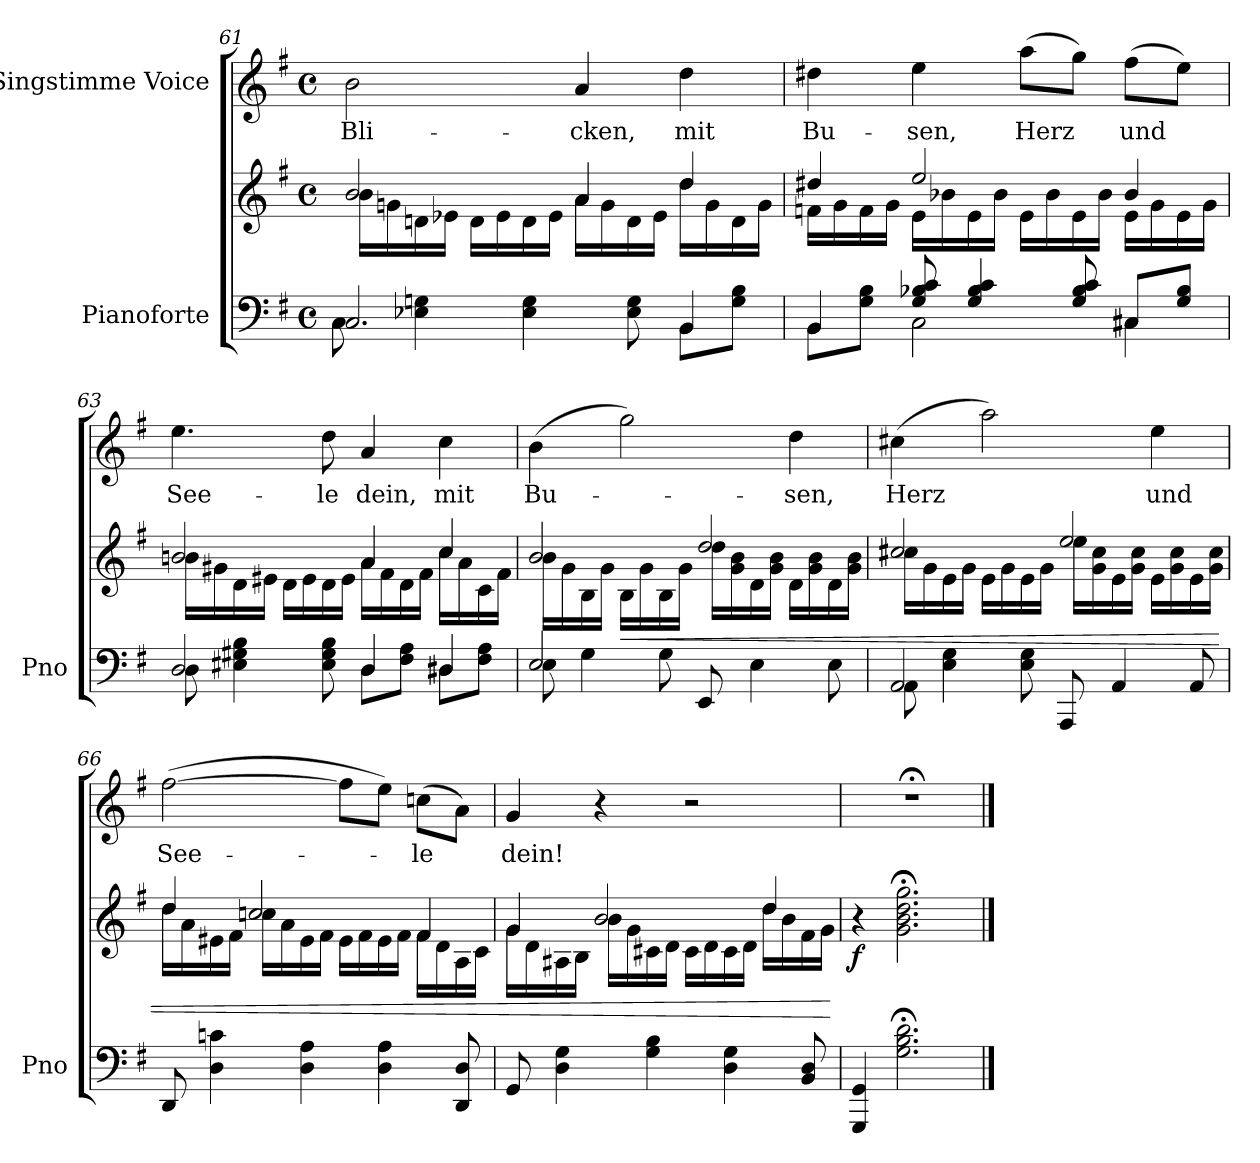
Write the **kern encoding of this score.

**kern	**kern	**dynam	**kern	**text
*part2	*part2	*part2	*part1	*part1
*staff3	*staff2	*staff2/3	*staff1	*staff1
*I"Pianoforte	*	*	*I"Singstimme Voice	*
*I'Pno	*	*	*	*
*clefF4	*clefG2	*	*clefG2	*
*k[f#]	*k[f#]	*	*k[f#]	*
*M4/4	*M4/4	*	*M4/4	*
*met(c)	*met(c)	*	*met(c)	*
=61	=61	=61	=61	=61
*^	*^	*	*	*
!	!	!	!	!	!	!LO:LY:b
2.C/	8C\	2b/	16b\LL	.	2b\	Bli-
.	.	.	16gn\	.	.	.
.	4E-X\ 4Gn\	.	16dn\	.	.	.
.	.	.	16e-X\JJ	.	.	.
.	.	.	16d\LL	.	.	.
.	.	.	16e-\	.	.	.
.	4E-\ 4G\	.	16d\	.	.	.
.	.	.	16e-\JJ	.	.	.
!	!	!	!	!	!	!LO:LY:b
.	.	4a/	16a\LL	.	4a/	-cken,
.	.	.	16g\	.	.	.
.	8E-\ 8G\	.	16d\	.	.	.
.	.	.	16e-\JJ	.	.	.
!	!	!	!	!	!	!LO:LY:b
4BB/	8BB\L	4dd/	16dd\LL	.	4dd\	mit
.	.	.	16g\	.	.	.
.	8G\ 8B\J	.	16d\	.	.	.
.	.	.	16g\JJ	.	.	.
!!LO:LB:g=z
=62	=62	=62	=62	=62	=62	=62
!	!	!	!	!	!	!LO:LY:b
4BB/	8BB\L	4dd#X/	16fn\LL	.	4dd#X\	Bu-
.	.	.	16g\	.	.	.
.	8G\ 8B\J	.	16f\	.	.	.
.	.	.	16g\JJ	.	.	.
!	!	!	!	!	!	!LO:LY:b
8G/ 8B-X/ 8c/	2C\	2ee/	16e\LL	.	4ee\	-sen,
.	.	.	16b-X\	.	.	.
4G/ 4B-/ 4c/	.	.	16e\	.	.	.
.	.	.	16b-\JJ	.	.	.
!	!	!	!	!	!	!LO:LY:b
.	.	.	16e\LL	.	(8aa\L	Herz
.	.	.	16b-\	.	.	.
8G/ 8B-/ 8c/	.	.	16e\	.	8gg\J)	.
.	.	.	16b-\JJ	.	.	.
!	!	!	!	!	!	!LO:LY:b
8C#X/L	4C#\	4b-/	16e\LL	.	(8ff#\L	und
.	.	.	16g\	.	.	.
8G/ 8B-/J	.	.	16e\	.	8ee\J)	.
.	.	.	16g\JJ	.	.	.
!!LO:PB:g=z
=63	=63	=63	=63	=63	=63	=63
!	!	!	!	!	!	!LO:LY:b
2D/	8D\	2bn/	16b\LL	.	4.ee\	See-
.	.	.	16g#X\	.	.	.
.	4E#X\ 4G#X\ 4B\	.	16d\	.	.	.
.	.	.	16e#X\JJ	.	.	.
.	.	.	16d\LL	.	.	.
.	.	.	16e#\	.	.	.
!	!	!	!	!	!	!LO:LY:b
.	8E#\ 8G#\ 8B\	.	16d\	.	8dd\	-le
.	.	.	16e#\JJ	.	.	.
!	!	!	!	!	!	!LO:LY:b
4D/	8D\L	4a/	16a\LL	.	4a/	dein,
.	.	.	16f#\	.	.	.
.	8F#\ 8A\J	.	16d\	.	.	.
.	.	.	16f#\JJ	.	.	.
!	!	!	!	!	!	!LO:LY:b
4D#X/	8D#\L	4cc/	16cc\LL	.	4cc\	mit
.	.	.	16a\	.	.	.
.	8F#\ 8A\J	.	16c\	.	.	.
.	.	.	16f#\JJ	.	.	.
=64	=64	=64	=64	=64	=64	=64
!	!	!	!	!	!	!LO:LY:b
2E/	8E\	2b/	16b\LL	.	(4b\	Bu-
.	.	.	16g\	.	.	.
.	4G\	.	16B\	.	.	.
.	.	.	16g\JJ	.	.	.
!	!	!	!	!LO:HP:b	!	!
.	.	.	16B\LL	<	2gg\)	.
.	.	.	16g\	.	.	.
.	8G\	.	16B\	.	.	.
.	.	.	16g\JJ	.	.	.
4ryy	8EE/	2dd/	16dd\LL	.	.	.
.	.	.	16g\ 16b\	.	.	.
.	4E\	.	16d\	.	.	.
.	.	.	16g\ 16b\JJ	.	.	.
!	!	!	!	!	!	!LO:LY:b
4ryy	.	.	16d\LL	.	4dd\	-sen,
.	.	.	16g\ 16b\	.	.	.
.	8E\	.	16d\	.	.	.
.	.	.	16g\ 16b\JJ	.	.	.
!!LO:LB:g=z
=65	=65	=65	=65	=65	=65	=65
!	!	!	!	!	!	!LO:LY:b
2AA/	8AA\	2cc#X/	16cc#\LL	.	(4cc#X\	Herz
.	.	.	16g\	.	.	.
.	4E\ 4G\	.	16e\	.	.	.
.	.	.	16g\JJ	.	.	.
.	.	.	16e\LL	.	2aa\)	.
.	.	.	16g\	.	.	.
.	8E\ 8G\	.	16e\	.	.	.
.	.	.	16g\JJ	.	.	.
4ryy	8AAA/	2ee/	16ee\LL	.	.	.
.	.	.	16g\ 16cc#\	.	.	.
.	4AA/	.	16e\	.	.	.
.	.	.	16g\ 16cc#\JJ	.	.	.
!	!	!	!	!	!	!LO:LY:b
4ryy	.	.	16e\LL	.	4ee\	und
.	.	.	16g\ 16cc#\	.	.	.
.	8AA/	.	16e\	.	.	.
.	.	.	16g\ 16cc#\JJ	.	.	.
*v	*v	*	*	*	*	*
!!LO:LB:g=z
=66	=66	=66	=66	=66	=66
!	!	!	!	!	!LO:LY:b
8DD/	4dd/	16dd\LL	.	([2ff#\	See-
.	.	16a\	.	.	.
4D\ 4cn\	.	16e#X\	.	.	.
.	.	16f#\JJ	.	.	.
.	2ccn/	16cc\LL	.	.	.
.	.	16a\	.	.	.
4D\ 4A\	.	16e#\	.	.	.
.	.	16f#\JJ	.	.	.
.	.	16e#\LL	.	8ff#\L]	.
.	.	16f#\	.	.	.
4D\ 4A\	.	16e#\	.	8ee\J)	.
.	.	16f#\JJ	.	.	.
!	!	!	!	!	!LO:LY:b
.	4f#/	16f#\LL	.	(8ccn\L	-le
.	.	16d\	.	.	.
8DD/ 8D/	.	16A\	.	8a\J)	.
.	.	16c\JJ	.	.	.
=67	=67	=67	=67	=67	=67
!	!	!	!	!	!LO:LY:b
8GG/	4g/	16g\LL	.	4g/	dein!
.	.	16d\	.	.	.
4D\ 4G\	.	16A#X\	.	.	.
.	.	16B\JJ	.	.	.
.	2b/	16b\LL	.	4r	.
.	.	16g\	.	.	.
4G\ 4B\	.	16c#X\	.	.	.
.	.	16d\JJ	.	.	.
.	.	16c#\LL	.	2r	.
.	.	16d\	.	.	.
4D\ 4G\	.	16c#\	.	.	.
.	.	16d\JJ	.	.	.
.	4dd/	16dd\LL	.	.	.
.	.	16b\	.	.	.
8BB/ 8D/	.	16f#\	.	.	.
.	.	16g\JJ	.	.	.
*	*v	*v	*	*	*
.	.	[	.	.
!!LO:LB:g=z
=68	=68	=68	=68	=68
!	!	!LO:DY:b	!	!
4GGG/ 4GG/	4r	f	1r;<	.
2.G\;< 2.B\;< 2.d\;<	2.g\;< 2.b\;< 2.dd\;< 2.gg\;<	.	.	.
==	==	==	==	==
*-	*-	*-	*-	*-
